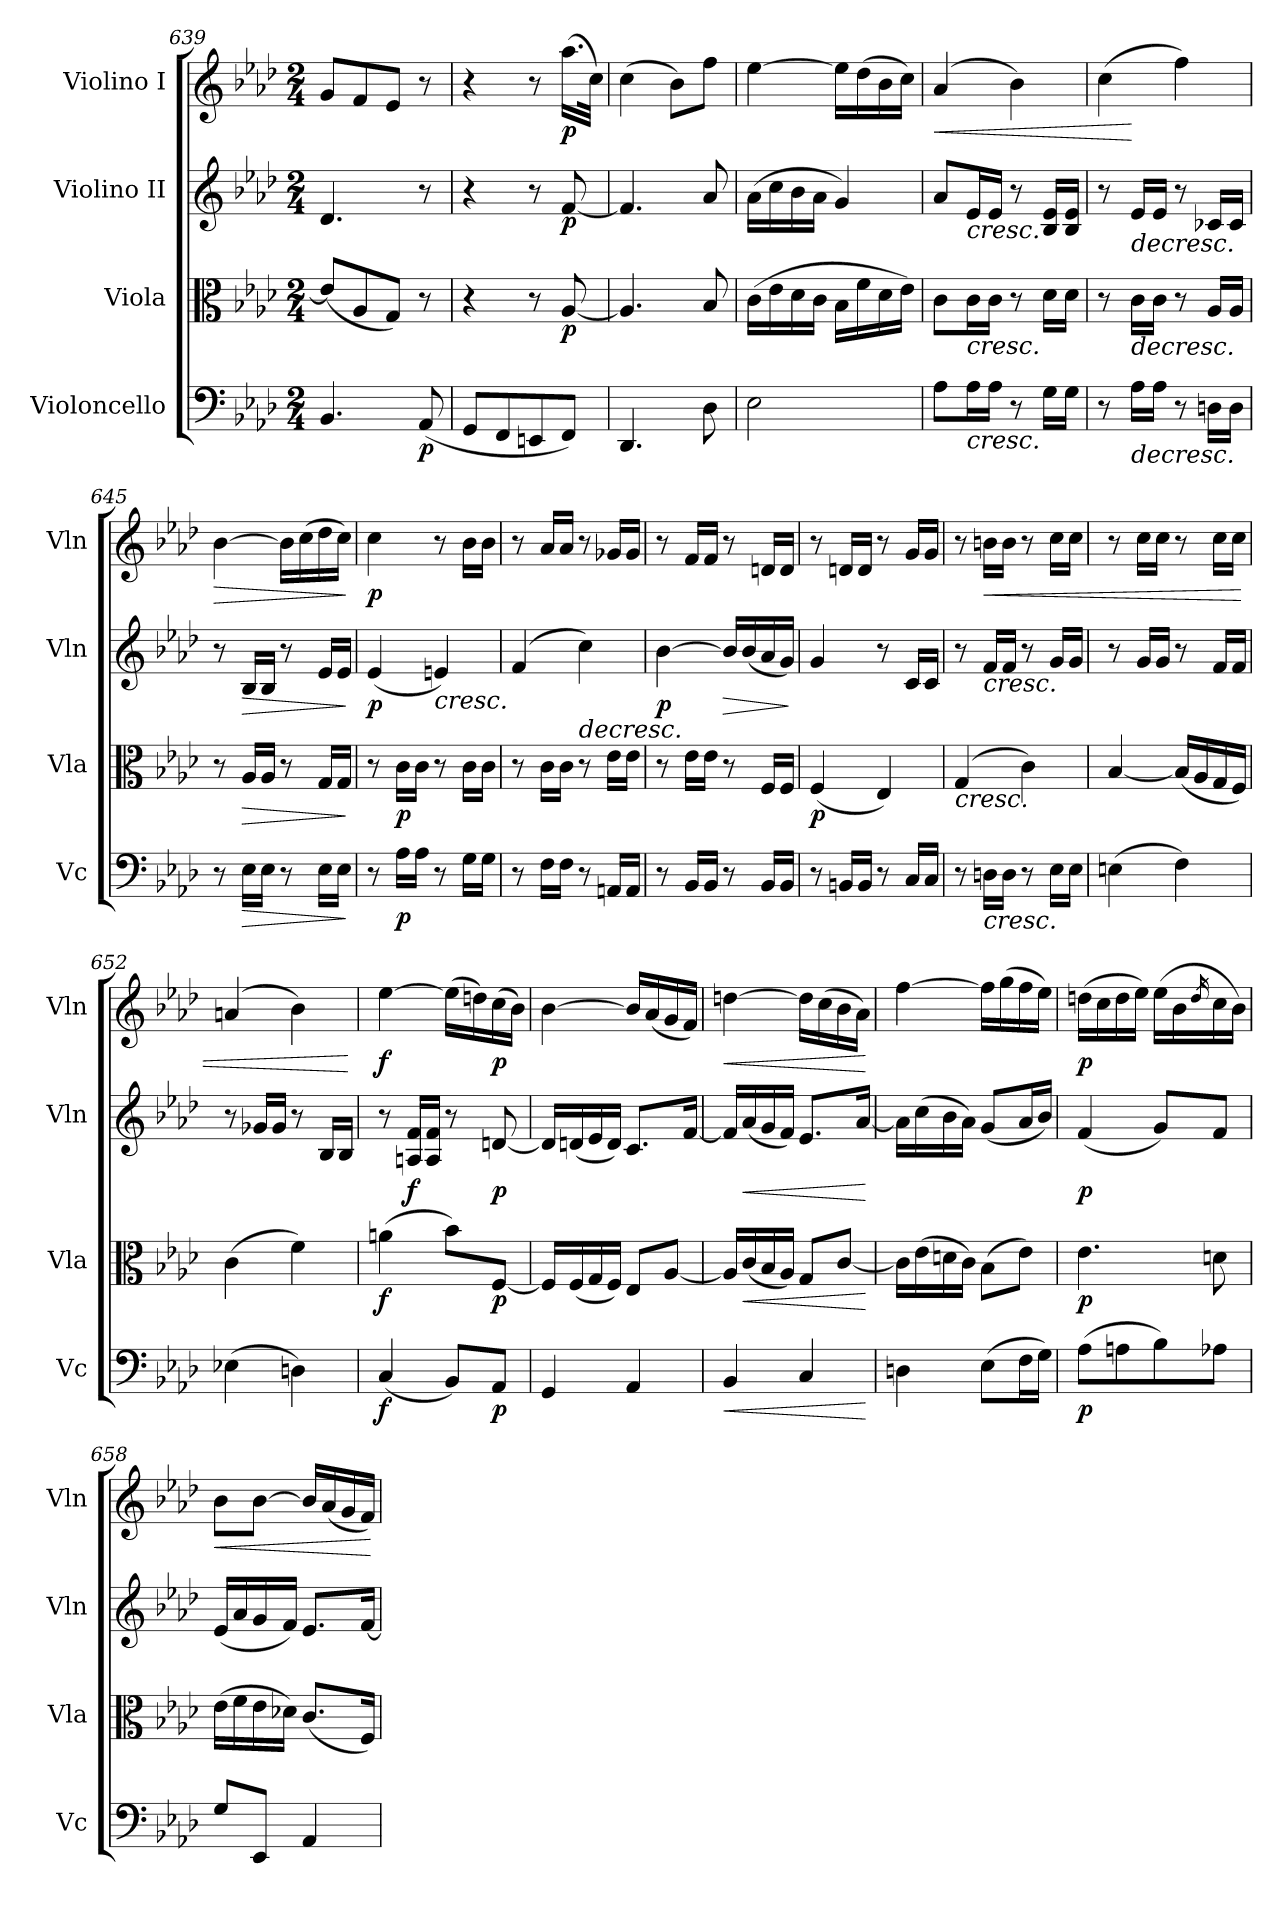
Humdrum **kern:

**kern	**dynam	**kern	**dynam	**kern	**dynam	**kern	**dynam
*part4	*part4	*part3	*part3	*part2	*part2	*part1	*part1
*staff4	*staff4	*staff3	*staff3	*staff2	*staff2	*staff1	*staff1
*I"Violoncello	*	*I"Viola	*	*I"Violino II	*	*I"Violino I	*
*I'Vc	*	*I'Vla	*	*I'Vln	*	*I'Vln	*
*clefF4	*	*clefC3	*	*clefG2	*	*clefG2	*
*k[b-e-a-d-]	*	*k[b-e-a-d-]	*	*k[b-e-a-d-]	*	*k[b-e-a-d-]	*
*M2/4	*	*M2/4	*	*M2/4	*	*M2/4	*
=639	=639	=639	=639	=639	=639	=639	=639
4.BB-/	.	(8e-/L]	.	4.d-/	.	8g/L	.
.	.	8A-/	.	.	.	8f/	.
.	.	8G/J)	.	.	.	8e-/J	.
!	!LO:DY:b	!	!	!	!	!	!
(8AA-/	p	8r	.	8r	.	8r	.
=640	=640	=640	=640	=640	=640	=640	=640
8GG/L	.	4r	.	4r	.	4r	.
8FF/	.	.	.	.	.	.	.
8EEn/	.	8r	.	8r	.	8r	.
!	!	!	!LO:DY:b	!	!LO:DY:b	!	!LO:DY:b
8FF/J)	.	[8A-/	p	[8f/	p	(16.aa-\LL	p
.	.	.	.	.	.	32cc\JJk)	.
=641	=641	=641	=641	=641	=641	=641	=641
4.DD-/	.	4.A-/]	.	4.f/]	.	(4cc\	.
.	.	.	.	.	.	8b-\L)	.
8D-\	.	8B-/	.	8a-/	.	8ff\J	.
=642	=642	=642	=642	=642	=642	=642	=642
2E-\	.	(16c\LL	.	(16a-\LL	.	[4ee-\	.
.	.	16e-\	.	16cc\	.	.	.
.	.	16d-\	.	16b-\	.	.	.
.	.	16c\JJ	.	16a-\JJ	.	.	.
.	.	16B-\LL	.	4g/)	.	16ee-\LL]	.
.	.	16f\	.	.	.	(16dd-\	.
.	.	16d-\	.	.	.	16b-\	.
.	.	16e-\JJ)	.	.	.	16cc\JJ)	.
!!LO:LB:g=z
=643	=643	=643	=643	=643	=643	=643	=643
!	!	!	!	!	!	!	!LO:HP:b
8A-\L	.	8c\L	.	8a-/L	.	(4a-/	<
!	!LO:HP:b	!	!LO:HP:b	!	!LO:HP:b	!	!
16A-\L	<	16c\L	<	16e-/L	<	.	.
16A-\JJ	.	16c\JJ	.	16e-/JJ	.	.	.
8r	.	8r	.	8r	.	4b-\)	.
16G\LL	.	16d-\LL	.	16B-/ 16e-/LL	.	.	.
16G\JJ	.	16d-\JJ	.	16B-/ 16e-/JJ	.	.	.
=644	=644	=644	=644	=644	=644	=644	=644
*	*	*	*	*	*	*^	*
8r	.	8r	.	8r	.	(4cc\	8ryy	.
!	!LO:HP:b	!	!LO:HP:b	!	!LO:HP:b	!	!	!
16A-\LL	>	16c\LL	>	16e-/LL	>	.	8ryy	[
16A-\JJ	.	16c\JJ	.	16e-/JJ	.	.	.	.
8r	.	8r	.	8r	.	4ff\)	4ryy	.
16Dn\LL	.	16A-/LL	.	16c-X/LL	.	.	.	.
16D\JJ	.	16A-/JJ	.	16c-/JJ	.	.	.	.
*	*	*	*	*	*	*v	*v	*
.	[	.	[	.	[	.	.
=645	=645	=645	=645	=645	=645	=645	=645
!	!	!	!	!	!	!	!LO:HP:b
8r	.	8r	.	8r	.	[4b-\	>
!	!LO:HP:b	!	!LO:HP:b	!	!LO:HP:b	!	!
16E-\LL	>	16A-/LL	>	16B-/LL	>	.	.
16E-\JJ	.	16A-/JJ	.	16B-/JJ	.	.	.
8r	.	8r	.	8r	.	16b-\LL]	.
.	.	.	.	.	.	(16cc\	.
16E-\LL	.	16G/LL	.	16e-/LL	.	16dd-\	.
16E-\JJ	.	16G/JJ	.	16e-/JJ	.	16cc\JJ)	.
.	]	.	]	.	]	.	]
=646	=646	=646	=646	=646	=646	=646	=646
!	!	!	!	!	!LO:DY:b	!	!LO:DY:b
8r	.	8r	.	(4e-/	p	4cc\	p
!	!LO:DY:b	!	!LO:DY:b	!	!	!	!
16A-\LL	p	16c\LL	p	.	.	.	.
16A-\JJ	.	16c\JJ	.	.	.	.	.
!	!	!	!	!	!LO:HP:b	!	!
8r	.	8r	.	4en/)	<	8r	.
16G\LL	.	16c\LL	.	.	.	16b-\LL	.
16G\JJ	.	16c\JJ	.	.	.	16b-\JJ	.
=647	=647	=647	=647	=647	=647	=647	=647
8r	.	8r	.	(4f/	.	8r	.
16F\LL	.	16c\LL	.	.	.	16a-/LL	.
16F\JJ	.	16c\JJ	.	.	.	16a-/JJ	.
!	!	!	!	!	!LO:HP:n=1:b	!	!
8r	.	8r	.	4cc\)	] >	8r	.
16AAn/LL	.	16e-\LL	.	.	.	16g-X/LL	.
16AA/JJ	.	16e-\JJ	.	.	.	16g-/JJ	.
.	.	.	.	.	[	.	.
=648	=648	=648	=648	=648	=648	=648	=648
!	!	!	!	!	!LO:DY:b	!	!
8r	.	8r	.	[4b-\	p	8r	.
16BB-/LL	.	16e-\LL	.	.	.	16f/LL	.
16BB-/JJ	.	16e-\JJ	.	.	.	16f/JJ	.
!	!	!	!	!	!LO:HP:b	!	!
8r	.	8r	.	16b-/LL]	>	8r	.
.	.	.	.	(16b-/	.	.	.
16BB-/LL	.	16F/LL	.	16a-/	.	16dn/LL	.
16BB-/JJ	.	16F/JJ	.	16g/JJ)	.	16d/JJ	.
.	.	.	.	.	]	.	.
=649	=649	=649	=649	=649	=649	=649	=649
!	!	!	!LO:DY:b	!	!	!	!
8r	.	(4F/	p	4g/	.	8r	.
16BBn/LL	.	.	.	.	.	16dn/LL	.
16BB/JJ	.	.	.	.	.	16d/JJ	.
8r	.	4E-/)	.	8r	.	8r	.
16C/LL	.	.	.	16c/LL	.	16g/LL	.
16C/JJ	.	.	.	16c/JJ	.	16g/JJ	.
=650	=650	=650	=650	=650	=650	=650	=650
!	!	!	!LO:HP:b	!	!	!	!
8r	.	(4G/	<	8r	.	8r	.
!	!LO:HP:b	!	!	!	!LO:HP:b	!	!LO:HP:b
16Dn\LL	<	.	.	16f/LL	<	16bn\LL	<
16D\JJ	.	.	.	16f/JJ	.	16b\JJ	.
8r	.	4c\)	.	8r	.	8r	.
16E-\LL	.	.	.	16g/LL	.	16cc\LL	.
16E-\JJ	.	.	.	16g/JJ	.	16cc\JJ	.
!!LO:PB:g=z
=651	=651	=651	=651	=651	=651	=651	=651
(4En\	.	[4B-/	.	8r	.	8r	.
.	.	.	.	16g/LL	.	16cc\LL	.
.	.	.	.	16g/JJ	.	16cc\JJ	.
4F\)	.	(16B-/LL]	.	8r	.	8r	.
.	.	16A-/	.	.	.	.	.
.	.	16G/	.	16f/LL	.	16cc\LL	.
.	.	16F/JJ)	.	16f/JJ	.	16cc\JJ	.
=652	=652	=652	=652	=652	=652	=652	=652
(4E-X\	.	(4c\	.	8r	.	(4an/	.
.	.	.	.	16g-X/LL	.	.	.
.	.	.	.	16g-/JJ	.	.	.
4Dn\)	.	4f\)	.	8r	.	4b-\)	.
.	.	.	.	16B-/LL	.	.	.
.	.	.	.	16B-/JJ	.	.	.
.	]	.	]	.	.	.	[
=653	=653	=653	=653	=653	=653	=653	=653
!	!LO:DY:b	!	!LO:DY:b	!	!	!	!LO:DY:b
(4C/	f	(4an\	f	8r	.	[4ee-\	f
!	!	!	!	!	!LO:DY:n=1:b	!	!
.	.	.	.	16An/ 16f/LL	] f	.	.
.	.	.	.	16A/ 16f/JJ	.	.	.
8BB-/L)	.	8b-\L)	.	8r	.	(16ee-\LL]	.
.	.	.	.	.	.	16ddn\)	.
!	!LO:DY:b	!	!LO:DY:b	!	!LO:DY:n=2:b	!	!LO:DY:b
8AA-/J	p	[8F/J	p	[8dn/	p	(16cc\	p
.	.	.	.	.	.	16b-\JJ)	.
=654	=654	=654	=654	=654	=654	=654	=654
4GG/	.	16F/LL]	.	16d/LL]	.	[4b-\	.
.	.	(16F/	.	(16dn/	.	.	.
.	.	16G/	.	16e-/	.	.	.
.	.	16F/JJ)	.	16d/JJ)	.	.	.
4AA-/	.	8E-/L	.	8.c/L	.	16b-/LL]	.
.	.	.	.	.	.	(16a-/	.
.	.	[8A-/J	.	.	.	16g/	.
.	.	.	.	[16f/Jk	.	16f/JJ)	.
=655	=655	=655	=655	=655	=655	=655	=655
!	!LO:HP:b	!	!	!	!	!	!LO:HP:b
4BB-/	<	16A-/LL]	.	16f/LL]	.	[4ddn\	<
!	!	!	!LO:HP:b	!	!LO:HP:b	!	!
.	.	(16c/	<	(16a-/	<	.	.
.	.	16B-/	.	16g/	.	.	.
.	.	16A-/JJ)	.	16f/JJ)	.	.	.
4C/	.	8G/L	.	8.e-/L	.	16dd\LL]	.
.	.	.	.	.	.	(16cc\	.
.	.	[8c/J	.	.	.	16b-\	.
.	.	.	.	[16a-/Jk	.	16a-\JJ)	.
.	[	.	[	.	[	.	[
=656	=656	=656	=656	=656	=656	=656	=656
4Dn\	.	16c\LL]	.	16a-\LL]	.	[4ff\	.
.	.	(16e-\	.	(16cc\	.	.	.
.	.	16dn\	.	16b-\	.	.	.
.	.	16c\JJ)	.	16a-\JJ)	.	.	.
(8E-\L	.	(8B-\L	.	(8g/L	.	16ff\LL]	.
.	.	.	.	.	.	(16gg\	.
16F\L	.	8e-\J)	.	16a-/L	.	16ff\	.
16G\JJ)	.	.	.	16b-/JJ)	.	16ee-\JJ)	.
!!LO:LB:g=z
=657	=657	=657	=657	=657	=657	=657	=657
!	!LO:DY:b	!	!LO:DY:b	!	!LO:DY:b	!	!LO:DY:b
(8A-\L	p	4.e-\	p	(4f/	p	(16ddn\LL	p
.	.	.	.	.	.	16cc\	.
8An\	.	.	.	.	.	16dd\	.
.	.	.	.	.	.	16ee-\JJ)	.
8B-\)	.	.	.	8g/L)	.	(16ee-\LL	.
.	.	.	.	.	.	16b-\	.
.	.	.	.	.	.	16qdd/	.
8A-X\J	.	8dn\	.	8f/J	.	16cc\	.
.	.	.	.	.	.	16b-\JJ)	.
=658	=658	=658	=658	=658	=658	=658	=658
!	!	!	!	!	!	!	!LO:HP:b
8G/L	.	(16e-\LL	.	(16e-/LL	.	8b-\L	<
.	.	16f\	.	16a-/	.	.	.
8EE-/J	.	16e-\	.	16g/	.	[8b-\J	.
.	.	16d-X\JJ)	.	16f/JJ)	.	.	.
4AA-/	.	(8.c/L	.	8.e-/L	.	16b-/LL]	.
.	.	.	.	.	.	(16a-/	.
.	.	.	.	.	.	16g/	.
.	.	16F/Jk)	.	[16f/Jk	.	16f/JJ)	.
.	[	.	[	.	[	.	[
=	=	=	=	=	=	=	=
*-	*-	*-	*-	*-	*-	*-	*-
